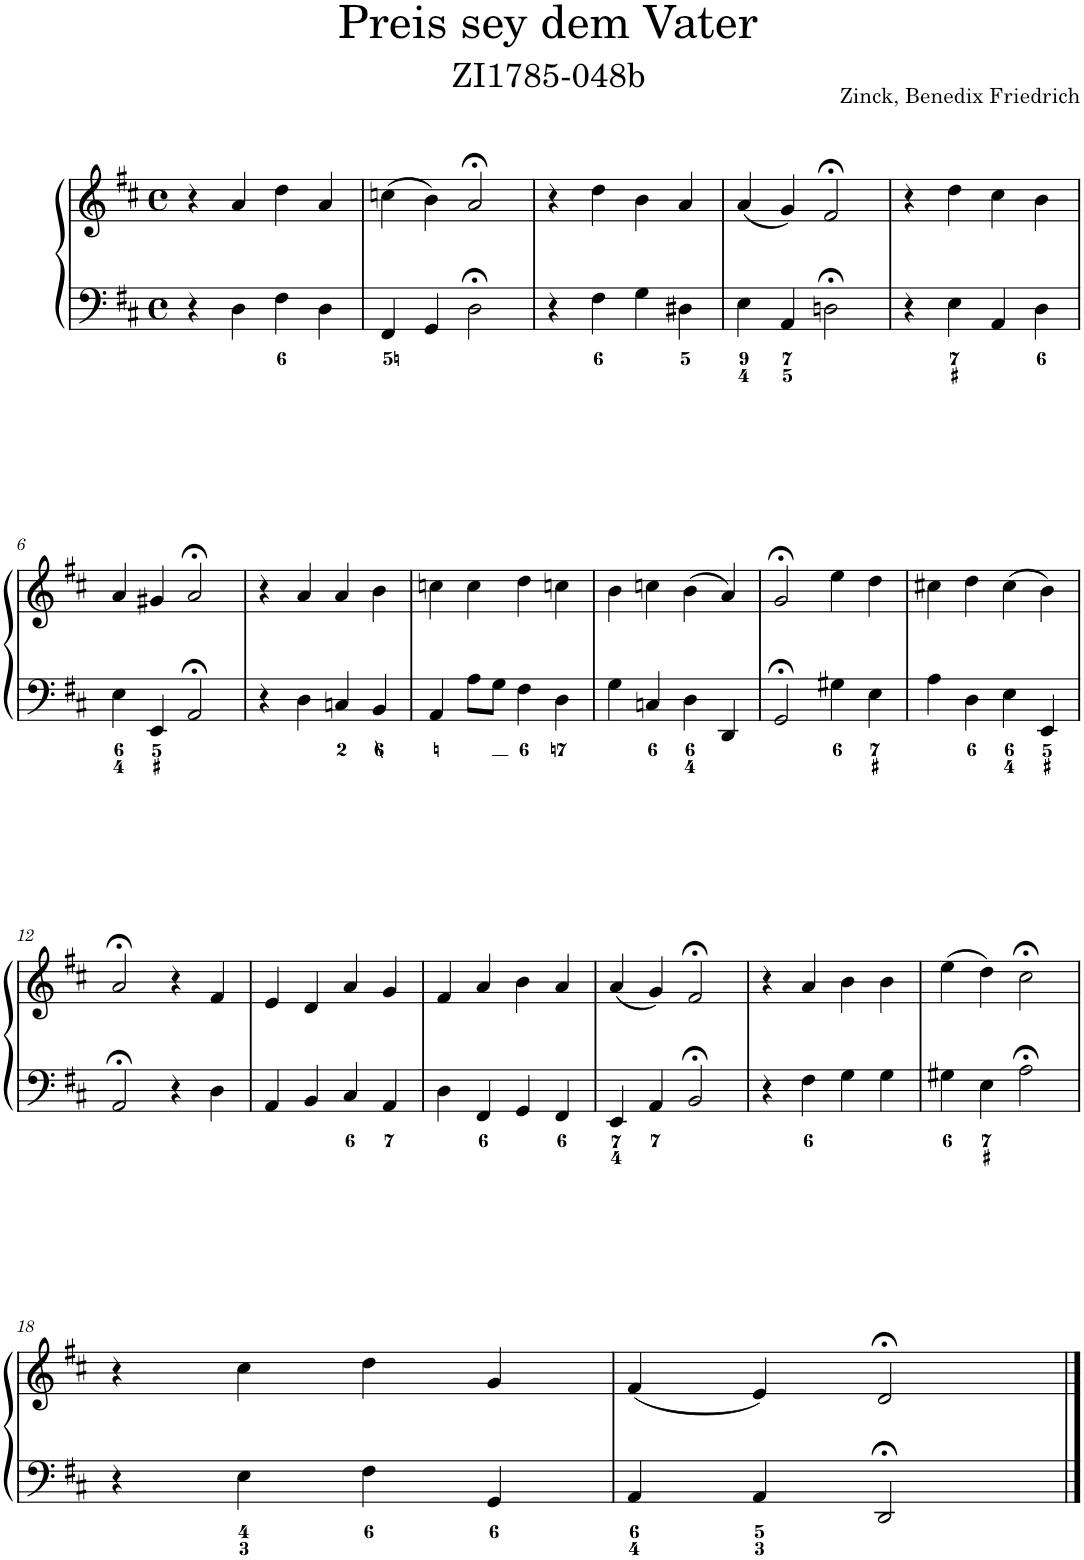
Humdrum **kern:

**kern	**kern
*part1	*part1
*staff2	*staff1
*I"Piano	*
*I'Pno.	*
*clefF4	*clefG2
*k[f#c#]	*k[f#c#]
*M4/4	*M4/4
*met(c)	*met(c)
=1	=1
4r	4r
4D\	4a/
4F#\	4dd\
4D\	4a/
=2	=2
4FF#/	(4ccn\
4GG/	4b\)
2D;<\	2a;</
=3	=3
4r	4r
4F#\	4dd\
4G\	4b\
4D#X\	4a/
=4	=4
4E\	(4a/
4AA/	4g/)
2Dn;<\	2f#;</
=5	=5
4r	4r
4E\	4dd\
4AA/	4cc#\
4D\	4b\
!!LO:LB:g=z
=6	=6
4E\	4a/
4EE/	4g#X/
2AA;</	2a;</
=7	=7
4r	4r
4D\	4a/
4Cn/	4a/
4BB/	4b\
=8	=8
4AA/	4ccn\
8A\L	4cc\
8G\J	.
4F#\	4dd\
4D\	4ccn\
=9	=9
4G\	4b\
4Cn/	4ccn\
4D\	(4b\
4DD/	4a/)
=10	=10
2GG;</	2g;</
4G#X\	4ee\
4E\	4dd\
=11	=11
4A\	4cc#X\
4D\	4dd\
4E\	(4cc#\
4EE/	4b\)
!!LO:LB:g=z
=12	=12
2AA;</	2a;</
4r	4r
4D\	4f#/
=13	=13
4AA/	4e/
4BB/	4d/
4C#/	4a/
4AA/	4g/
=14	=14
4D\	4f#/
4FF#/	4a/
4GG/	4b\
4FF#/	4a/
=15	=15
4EE/	(4a/
4AA/	4g/)
2BB;</	2f#;</
=16	=16
4r	4r
4F#\	4a/
4G\	4b\
4G\	4b\
=17	=17
4G#X\	(4ee\
4E\	4dd\)
2A;<\	2cc#;<\
!!LO:LB:g=z
=18	=18
4r	4r
4E\	4cc#\
4F#\	4dd\
4GG/	4g/
=19	=19
4AA/	(4f#/
4AA/	4e/)
2DD;</	2d;</
==	==
*-	*-
